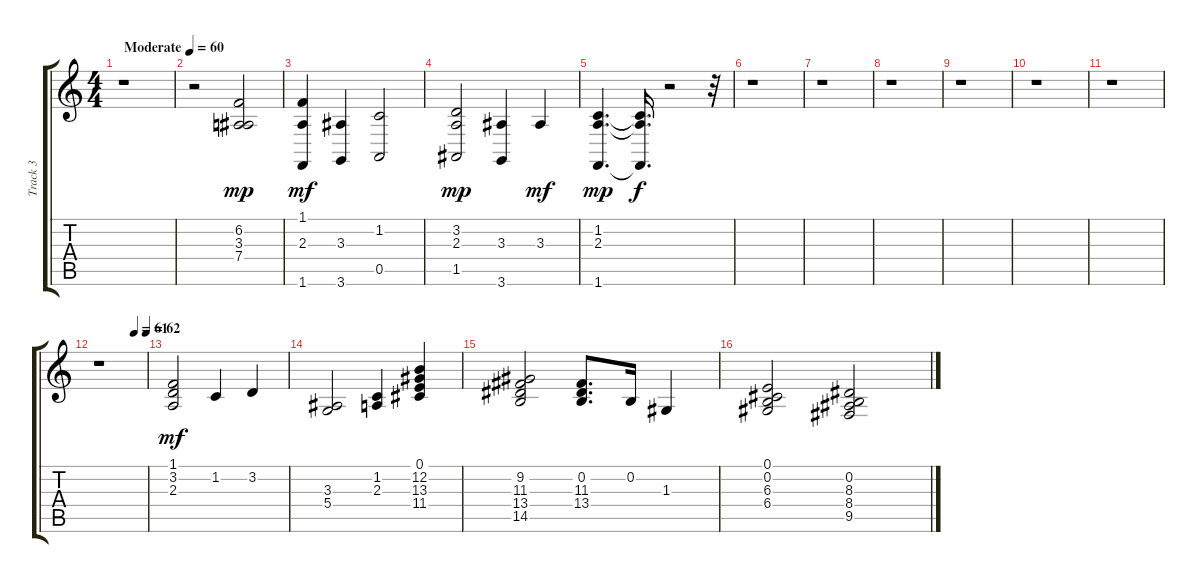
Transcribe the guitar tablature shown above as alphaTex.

\track ("Track 3" "Track 3") {instrument stringensemble2}
\staff {score tabs}
\tuning (E4 B3 G3 D3 A2 E2) {hide}
\ts (4 4)
\tempo (60 "Moderate")
\clef g2
\ks c
r.1{dy mp instrument stringensemble2} |
r.2 (6.2 3.3 7.4).2 |
(1.1 2.3 1.6).4{dy mf} (3.3 3.6).4 (1.2 0.5).2 |
(3.2 2.3 1.5).2{dy mp} (3.3 3.6).4 3.3.4{dy mf} |
(1.2 2.3 1.6).4{d dy mp} (1.2{t} 2.3{t} 1.6{t}).16{d dy f} r.2 r.32 |
r.1 |
r.1 |
r.1 |
r.1 |
r.1 |
r.1 |
\tempo (61 0.75)
\tempo (62 1)
r.1 |
(1.1 3.2 2.3).2{dy mf} 1.2.4 3.2.4 |
(3.3 5.4).2 (1.2 2.3).4 (0.1 12.2 13.3 11.4).4 |
(9.2 11.3 13.4 14.5).2 (0.2 11.3 13.4).8{d} 0.2.16 1.3.4 |
(0.1 0.2 6.3 6.4).2 (0.2 8.3 8.4 9.5).2
